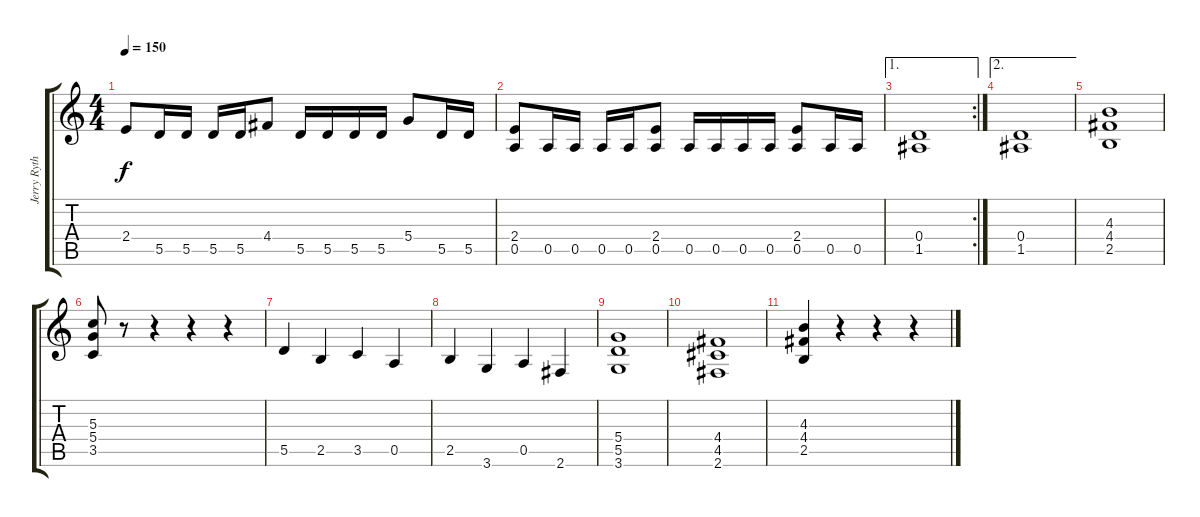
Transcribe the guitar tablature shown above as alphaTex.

\track ("Jerry Rythmn" "Jerry Ryth") {instrument distortionguitar}
\staff {score tabs}
\tuning (E4 B3 G3 D3 A2 E2) {hide}
\ts (4 4)
\tempo 150
\clef g2
\ks c
2.4.8{dy f} 5.5.16 5.5.16 5.5.16 5.5.16 4.4.8 5.5.16 5.5.16 5.5.16 5.5.16 5.4.8 5.5.16 5.5.16 |
(2.4 0.5).8 0.5.16 0.5.16 0.5.16 0.5.16 (2.4 0.5).8 0.5.16 0.5.16 0.5.16 0.5.16 (2.4 0.5).8 0.5.16 0.5.16 |
\ae 1
\rc 2
(0.4 1.5).1 |
\ae 2
(0.4 1.5).1 |
(4.3 4.4 2.5).1 |
(5.3 5.4 3.5).8 r.8 r.4 r.4 r.4 |
5.5.4 2.5.4 3.5.4 0.5.4 |
2.5.4 3.6.4 0.5.4 2.6.4 |
(5.4 5.5 3.6).1 |
(4.4 4.5 2.6).1 |
(4.3 4.4 2.5).4 r.4 r.4 r.4
